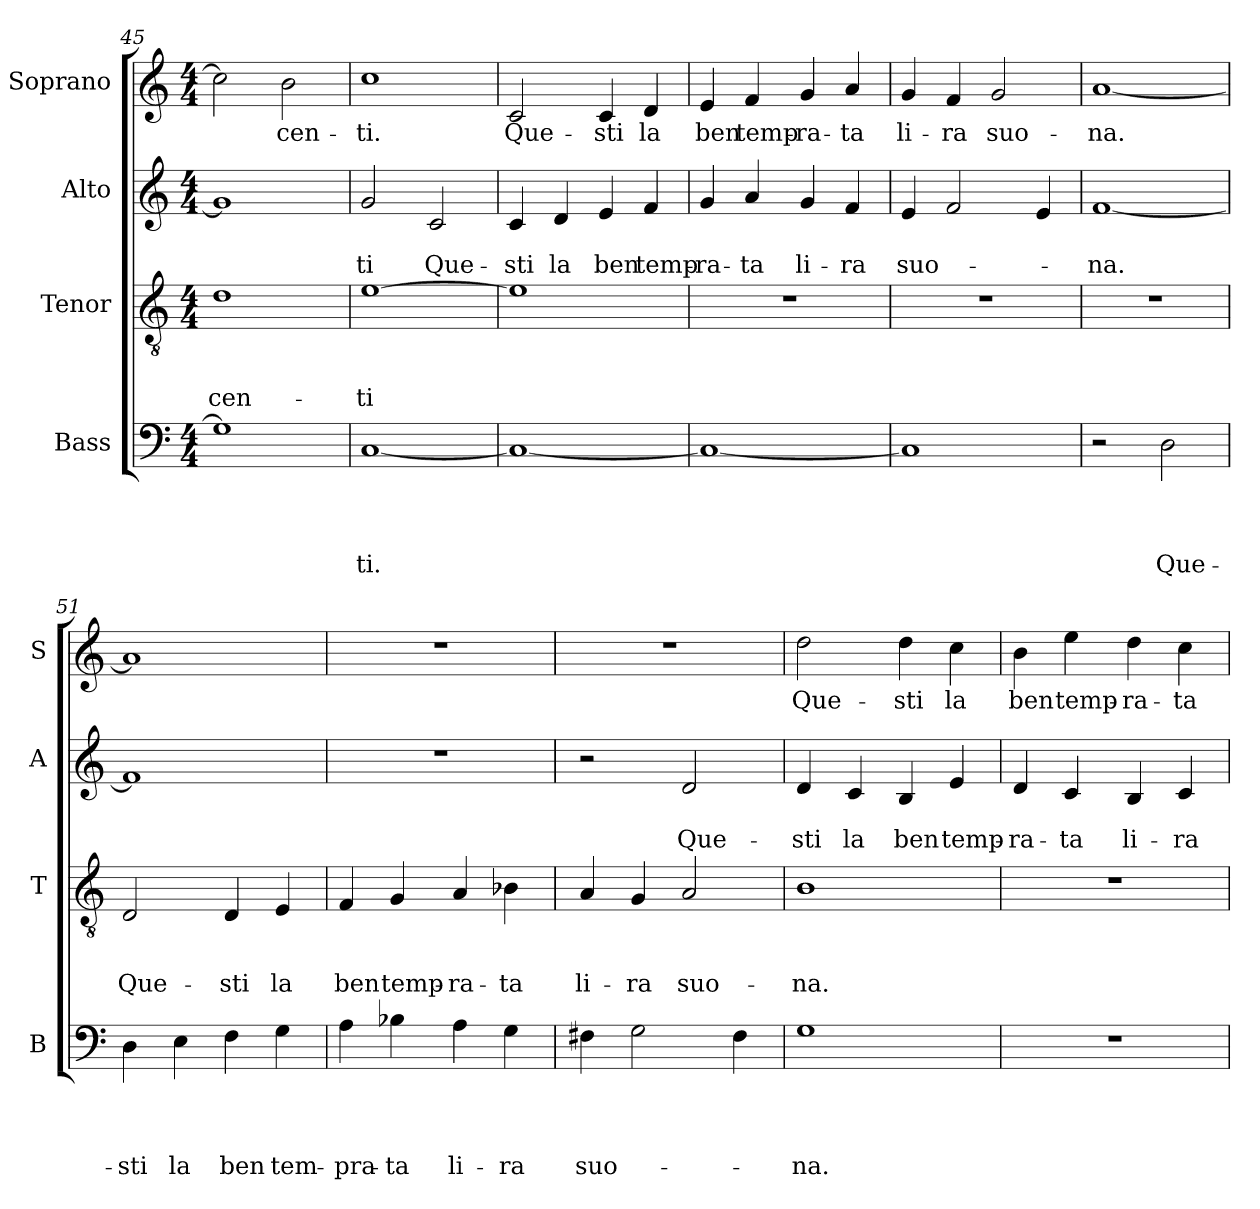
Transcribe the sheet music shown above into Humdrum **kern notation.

**kern	**text	**text	**text	**text	**kern	**text	**text	**text	**kern	**text	**text	**kern	**text
*part4	*part4	*part4	*part4	*part4	*part3	*part3	*part3	*part3	*part2	*part2	*part2	*part1	*part1
*staff4	*staff4	*staff4	*staff4	*staff4	*staff3	*staff3	*staff3	*staff3	*staff2	*staff2	*staff2	*staff1	*staff1
*I"Bass	*	*	*	*	*I"Tenor	*	*	*	*I"Alto	*	*	*I"Soprano	*
*I'B	*	*	*	*	*I'T	*	*	*	*I'A	*	*	*I'S	*
!!LO:PB:g=z
*clefF4	*	*	*	*	*clefGv2	*	*	*	*clefG2	*	*	*clefG2	*
*k[]	*	*	*	*	*k[]	*	*	*	*k[]	*	*	*k[]	*
*C:	*	*	*	*	*C:	*	*	*	*C:	*	*	*C:	*
*M4/4	*	*	*	*	*M4/4	*	*	*	*M4/4	*	*	*M4/4	*
=45	=45	=45	=45	=45	=45	=45	=45	=45	=45	=45	=45	=45	=45
!	!	!	!	!	!	!	!	!LO:LY:b	!	!	!	!	!
1G]	.	.	.	.	1d	.	.	-cen-	1g]	.	.	2cc\]	.
!	!	!	!	!	!	!	!	!	!	!	!	!	!LO:LY:b
.	.	.	.	.	.	.	.	.	.	.	.	2b\	-cen-
=46	=46	=46	=46	=46	=46	=46	=46	=46	=46	=46	=46	=46	=46
!	!	!	!	!LO:LY:b	!	!	!	!LO:LY:b:rj	!	!	!LO:LY:b	!	!LO:LY:b
[<1C	.	.	.	-ti.	[>1e	.	.	-ti	2g/	.	-ti	1cc	-ti.
!	!	!	!	!	!	!	!	!	!	!	!LO:LY:b	!	!
.	.	.	.	.	.	.	.	.	2c/	.	Que-	.	.
=47	=47	=47	=47	=47	=47	=47	=47	=47	=47	=47	=47	=47	=47
!	!	!	!	!	!	!	!	!	!	!	!LO:LY:b	!	!LO:LY:b
1C_	.	.	.	.	1e]	.	.	.	4c/	.	-sti	2c/	Que-
!	!	!	!	!	!	!	!	!	!	!	!LO:LY:b	!	!
.	.	.	.	.	.	.	.	.	4d/	.	la	.	.
!	!	!	!	!	!	!	!	!	!	!	!LO:LY:b	!	!LO:LY:b
.	.	.	.	.	.	.	.	.	4e/	.	ben	4c/	-sti
!	!	!	!	!	!	!	!	!	!	!	!LO:LY:b	!	!LO:LY:b
.	.	.	.	.	.	.	.	.	4f/	.	temp-	4d/	la
=48	=48	=48	=48	=48	=48	=48	=48	=48	=48	=48	=48	=48	=48
!	!	!	!	!	!	!	!	!	!	!	!LO:LY:b	!	!LO:LY:b
1C_	.	.	.	.	1r	.	.	.	4g/	.	-ra-	4e/	ben
!	!	!	!	!	!	!	!	!	!	!	!LO:LY:b	!	!LO:LY:b
.	.	.	.	.	.	.	.	.	4a/	.	-ta	4f/	temp-
!	!	!	!	!	!	!	!	!	!	!	!LO:LY:b	!	!LO:LY:b
.	.	.	.	.	.	.	.	.	4g/	.	li-	4g/	-ra-
!	!	!	!	!	!	!	!	!	!	!	!LO:LY:b	!	!LO:LY:b
.	.	.	.	.	.	.	.	.	4f/	.	-ra	4a/	-ta
=49	=49	=49	=49	=49	=49	=49	=49	=49	=49	=49	=49	=49	=49
!	!	!	!	!	!	!	!	!	!	!	!LO:LY:b	!	!LO:LY:b
1C]	.	.	.	.	1r	.	.	.	4e/	.	suo-	4g/	li-
!	!	!	!	!	!	!	!	!	!	!	!	!	!LO:LY:b
.	.	.	.	.	.	.	.	.	2f/	.	.	4f/	-ra
!	!	!	!	!	!	!	!	!	!	!	!	!	!LO:LY:b
.	.	.	.	.	.	.	.	.	.	.	.	2g/	suo-
.	.	.	.	.	.	.	.	.	4e/	.	.	.	.
=50	=50	=50	=50	=50	=50	=50	=50	=50	=50	=50	=50	=50	=50
!	!	!	!	!	!	!	!	!	!	!	!LO:LY:b	!	!LO:LY:b
2r	.	.	.	.	1r	.	.	.	[<1f	.	-na.	[<1a	-na.
!	!	!	!	!LO:LY:b	!	!	!	!	!	!	!	!	!
2D\	.	.	.	Que-	.	.	.	.	.	.	.	.	.
!!LO:LB:g=z
=51	=51	=51	=51	=51	=51	=51	=51	=51	=51	=51	=51	=51	=51
!	!	!	!	!LO:LY:b	!	!	!	!LO:LY:b	!	!	!	!	!
4D\	.	.	.	-sti	2D/	.	.	Que-	1f]	.	.	1a]	.
!	!	!	!	!LO:LY:b	!	!	!	!	!	!	!	!	!
4E\	.	.	.	la	.	.	.	.	.	.	.	.	.
!	!	!	!	!LO:LY:b	!	!	!	!LO:LY:b	!	!	!	!	!
4F\	.	.	.	ben	4D/	.	.	-sti	.	.	.	.	.
!	!	!	!	!LO:LY:b	!	!	!	!LO:LY:b	!	!	!	!	!
4G\	.	.	.	tem-	4E/	.	.	la	.	.	.	.	.
=52	=52	=52	=52	=52	=52	=52	=52	=52	=52	=52	=52	=52	=52
!	!	!	!	!LO:LY:b	!	!	!	!LO:LY:b	!	!	!	!	!
4A\	.	.	.	-pra-	4F/	.	.	ben	1r	.	.	1r	.
!	!	!	!	!LO:LY:b	!	!	!	!LO:LY:b	!	!	!	!	!
4B-X\	.	.	.	-ta	4G/	.	.	temp-	.	.	.	.	.
!	!	!	!	!LO:LY:b	!	!	!	!LO:LY:b	!	!	!	!	!
4A\	.	.	.	li-	4A/	.	.	-ra-	.	.	.	.	.
!	!	!	!	!LO:LY:b	!	!	!	!LO:LY:b	!	!	!	!	!
4G\	.	.	.	-ra	4B-X\	.	.	-ta	.	.	.	.	.
=53	=53	=53	=53	=53	=53	=53	=53	=53	=53	=53	=53	=53	=53
!	!	!	!	!LO:LY:b	!	!	!	!LO:LY:b	!	!	!	!	!
4F#X\	.	.	.	suo-	4A/	.	.	li-	2r	.	.	1r	.
!	!	!	!	!	!	!	!	!LO:LY:b	!	!	!	!	!
2G\	.	.	.	.	4G/	.	.	-ra	.	.	.	.	.
!	!	!	!	!	!	!	!	!LO:LY:b	!	!	!LO:LY:b	!	!
.	.	.	.	.	2A/	.	.	suo-	2d/	.	Que-	.	.
4F#\	.	.	.	.	.	.	.	.	.	.	.	.	.
=54	=54	=54	=54	=54	=54	=54	=54	=54	=54	=54	=54	=54	=54
!	!	!	!	!LO:LY:b	!	!	!	!LO:LY:b	!	!	!LO:LY:b	!	!LO:LY:b
1G	.	.	.	-na.	1B	.	.	-na.	4d/	.	-sti	2dd\	Que-
!	!	!	!	!	!	!	!	!	!	!	!LO:LY:b	!	!
.	.	.	.	.	.	.	.	.	4c/	.	la	.	.
!	!	!	!	!	!	!	!	!	!	!	!LO:LY:b	!	!LO:LY:b
.	.	.	.	.	.	.	.	.	4B/	.	ben	4dd\	-sti
!	!	!	!	!	!	!	!	!	!	!	!LO:LY:b	!	!LO:LY:b
.	.	.	.	.	.	.	.	.	4e/	.	temp-	4cc\	la
=55	=55	=55	=55	=55	=55	=55	=55	=55	=55	=55	=55	=55	=55
!	!	!	!	!	!	!	!	!	!	!	!LO:LY:b	!	!LO:LY:b
1r	.	.	.	.	1r	.	.	.	4d/	.	-ra-	4b\	ben
!	!	!	!	!	!	!	!	!	!	!	!LO:LY:b	!	!LO:LY:b
.	.	.	.	.	.	.	.	.	4c/	.	-ta	4ee\	temp-
!	!	!	!	!	!	!	!	!	!	!	!LO:LY:b	!	!LO:LY:b
.	.	.	.	.	.	.	.	.	4B/	.	li-	4dd\	-ra-
!	!	!	!	!	!	!	!	!	!	!	!LO:LY:b	!	!LO:LY:b
.	.	.	.	.	.	.	.	.	4c/	.	-ra	4cc\	-ta
=	=	=	=	=	=	=	=	=	=	=	=	=	=
*-	*-	*-	*-	*-	*-	*-	*-	*-	*-	*-	*-	*-	*-
